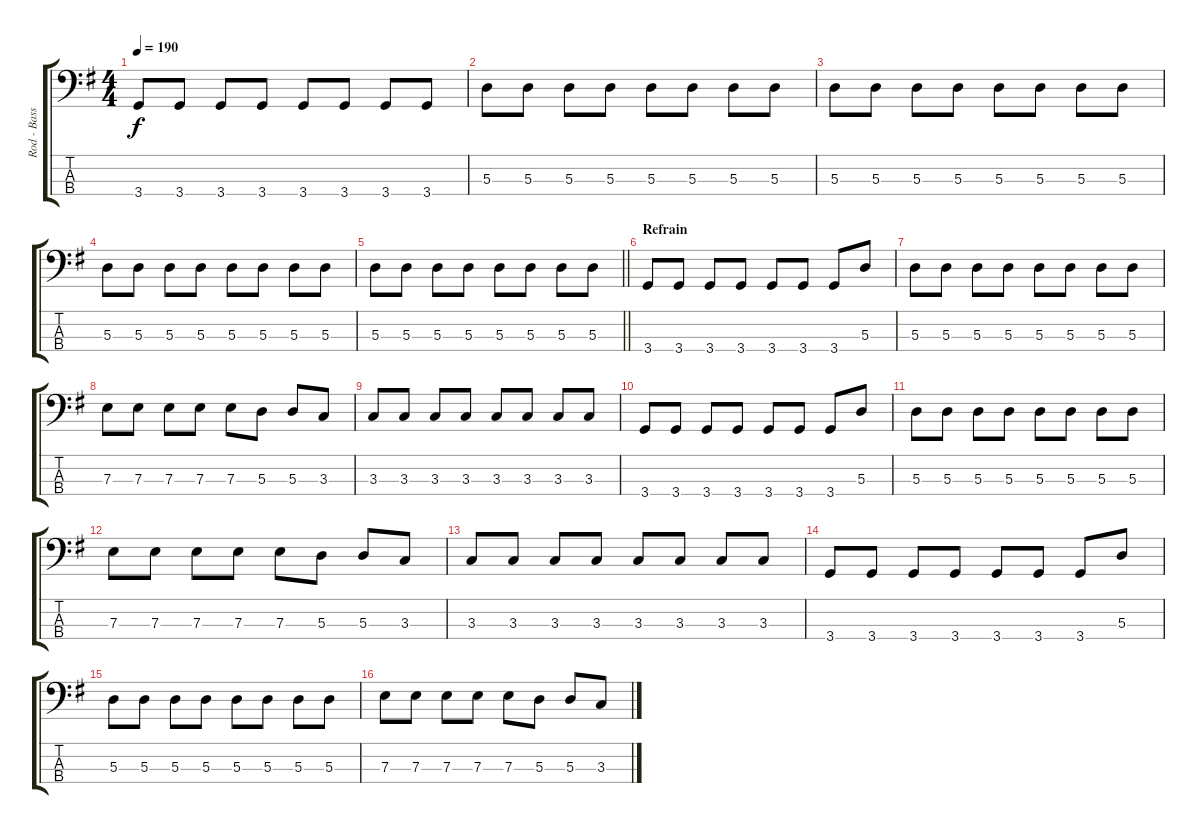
\track ("Rod - Bass" "Rod - Bass") {instrument electricbasspick}
\staff {score tabs}
\tuning (G2 D2 A1 E1) {hide}
\ts (4 4)
\tempo 190
\clef f4
\ks g
3.4.8{dy f} 3.4.8 3.4.8 3.4.8 3.4.8 3.4.8 3.4.8 3.4.8 |
5.3.8 5.3.8 5.3.8 5.3.8 5.3.8 5.3.8 5.3.8 5.3.8 |
5.3.8 5.3.8 5.3.8 5.3.8 5.3.8 5.3.8 5.3.8 5.3.8 |
5.3.8 5.3.8 5.3.8 5.3.8 5.3.8 5.3.8 5.3.8 5.3.8 |
\barLineRight lightlight
5.3.8 5.3.8 5.3.8 5.3.8 5.3.8 5.3.8 5.3.8 5.3.8 |
\section ("" "Refrain")
3.4.8 3.4.8 3.4.8 3.4.8 3.4.8 3.4.8 3.4.8 5.3.8 |
5.3.8 5.3.8 5.3.8 5.3.8 5.3.8 5.3.8 5.3.8 5.3.8 |
7.3.8 7.3.8 7.3.8 7.3.8 7.3.8 5.3.8 5.3.8 3.3.8 |
3.3.8 3.3.8 3.3.8 3.3.8 3.3.8 3.3.8 3.3.8 3.3.8 |
3.4.8 3.4.8 3.4.8 3.4.8 3.4.8 3.4.8 3.4.8 5.3.8 |
5.3.8 5.3.8 5.3.8 5.3.8 5.3.8 5.3.8 5.3.8 5.3.8 |
7.3.8 7.3.8 7.3.8 7.3.8 7.3.8 5.3.8 5.3.8 3.3.8 |
3.3.8 3.3.8 3.3.8 3.3.8 3.3.8 3.3.8 3.3.8 3.3.8 |
3.4.8 3.4.8 3.4.8 3.4.8 3.4.8 3.4.8 3.4.8 5.3.8 |
5.3.8 5.3.8 5.3.8 5.3.8 5.3.8 5.3.8 5.3.8 5.3.8 |
7.3.8 7.3.8 7.3.8 7.3.8 7.3.8 5.3.8 5.3.8 3.3.8
